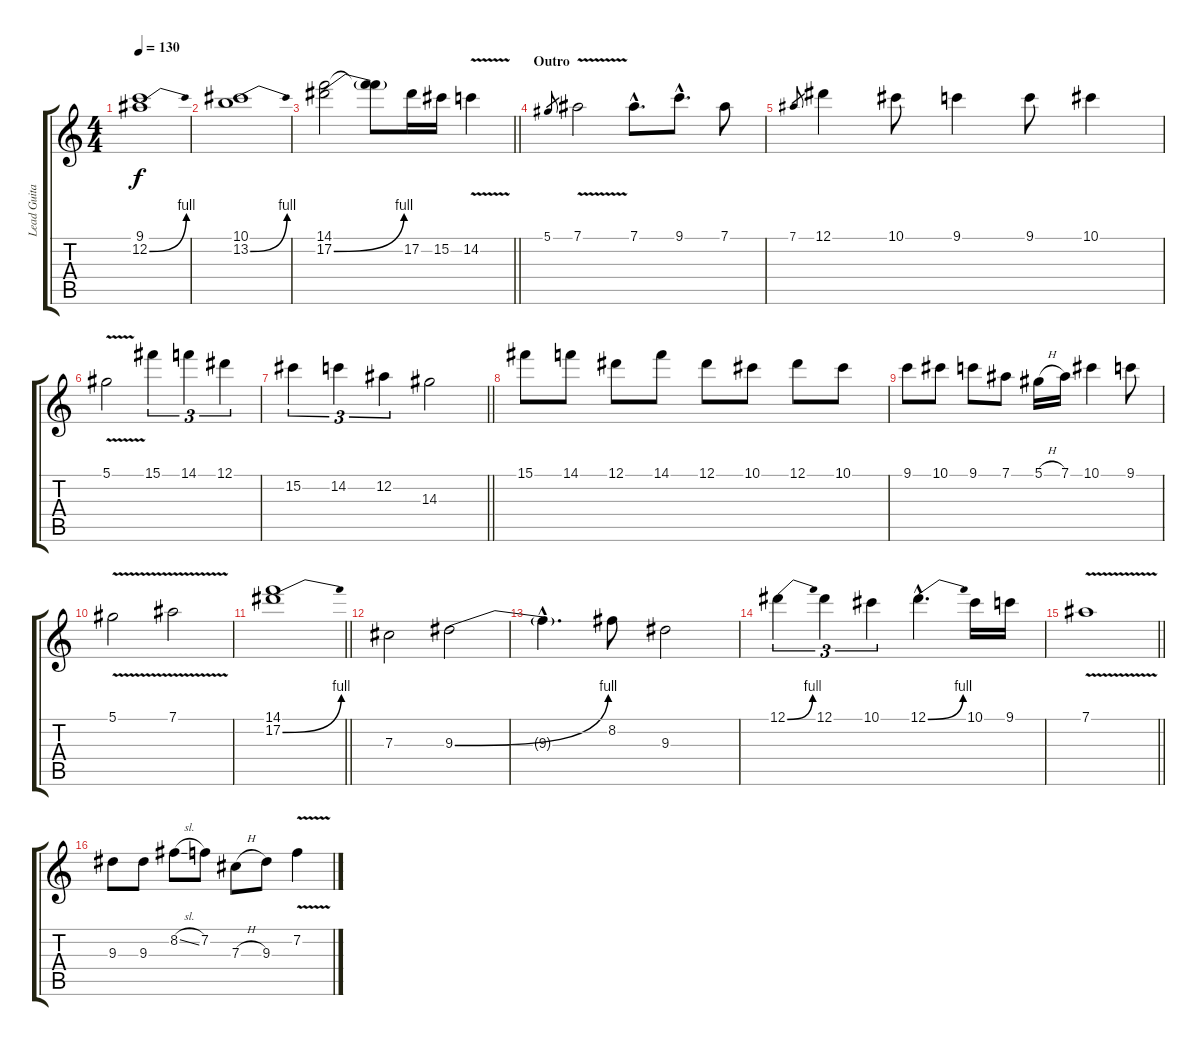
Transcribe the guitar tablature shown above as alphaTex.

\track ("Lead Guitar" "Lead Guita") {instrument distortionguitar}
\staff {score tabs}
\tuning (Eb4 Bb3 Gb3 Db3 Ab2 Db2) {hide}
\ts (4 4)
\tempo 130
\clef g2
\ks c
(9.1 12.2{be (bend 0 0 60 4)}).1{dy f} |
(10.1 13.2{be (bend 0 0 60 4)}).1 |
\barLineRight lightlight
(14.1 17.2{be (bend 0 0 60 4)}).2 (14.1{t} 17.2{t}).8 17.2.16 15.2.16 14.2{v}.4 |
\section ("" "Outro")
5.1.8{gr} 7.1{v}.2 7.1{hac}.8{d} 9.1{hac}.8{d} 7.1.8 |
7.1.8{gr} 12.1.4 10.1.8 9.1.4 9.1.8 10.1.4 |
5.1{v}.2 15.1.4{tu (3 2)} 14.1.4{tu (3 2)} 12.1.4{tu (3 2)} |
\barLineRight lightlight
15.2.4{tu (3 2)} 14.2.4{tu (3 2)} 12.2.4{tu (3 2)} 14.3.2 |
15.1.8 14.1.8 12.1.8 14.1.8 12.1.8 10.1.8 12.1.8 10.1.8 |
9.1.8 10.1.8 9.1.8 7.1.8 5.1{h}.16 7.1.16 10.1.4 9.1.8 |
5.1{v}.2 7.1{v}.2 |
\barLineRight lightlight
(14.1 17.2{be (bend 0 0 60 4)}).1 |
7.3.2 9.3{be (bend 0 0 60 4)}.2 |
9.3{hac t}.4{d} 8.2.8 9.3.2 |
12.1{be (bend 0 0 60 4)}.4{tu (3 2)} 12.1.4{tu (3 2)} 10.1.4{tu (3 2)} 12.1{be (bend 0 0 60 4) hac}.4{d} 10.1.16 9.1.16 |
\barLineRight lightlight
7.1{v}.1 |
9.3.8 9.3.8 8.2{sl}.8 7.2.8 7.3{h}.8 9.3.8 7.2{v}.4
